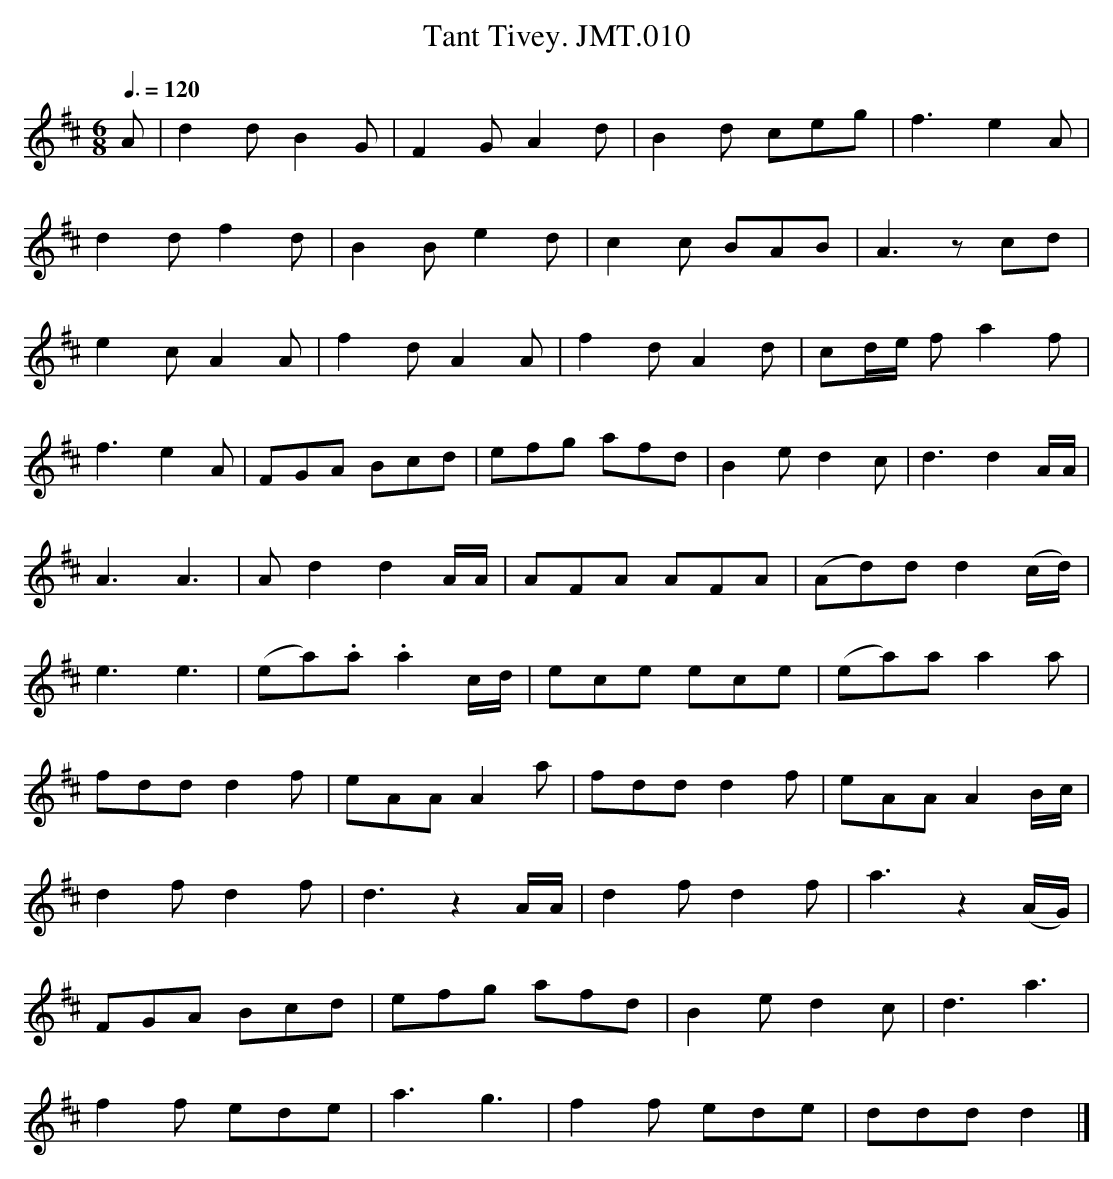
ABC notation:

X:1
T:Tant Tivey. JMT.010
M:6/8
L:1/8
Q:3/8=120
K:D
A| d2d B2G | F2G A2d | B2d ceg | f3 e2A |
d2d f2d | B2B e2d | c2c BAB | A3 zcd |
e2c A2A |f2d A2A | f2d A2d | cd/2e/2 f a2 f |
f3 e2A |FGA Bcd | efg afd | B2e d2c | d3 d2  A/2A/2 |
A3 A3 |A-d2 d2 A/2A/2 | AFA AFA |  (Ad)d d2(c/2d/2) |
e3 e3| (e-a).a .a2 c/2d/2|ece ece | (ea)a a2a|
fdd d2f | eAA A2a | fdd d2f | eAA A2 B/2c/2 |
d2f d2f  | d3 z2 A/2A/2 | d2f d2f | a3 z2 (A/G/) |
FGA Bcd | efg afd | B2e d2c | d3 a3 |
f2f ede | a3 g3 |  f2f ede | ddd d2|]
